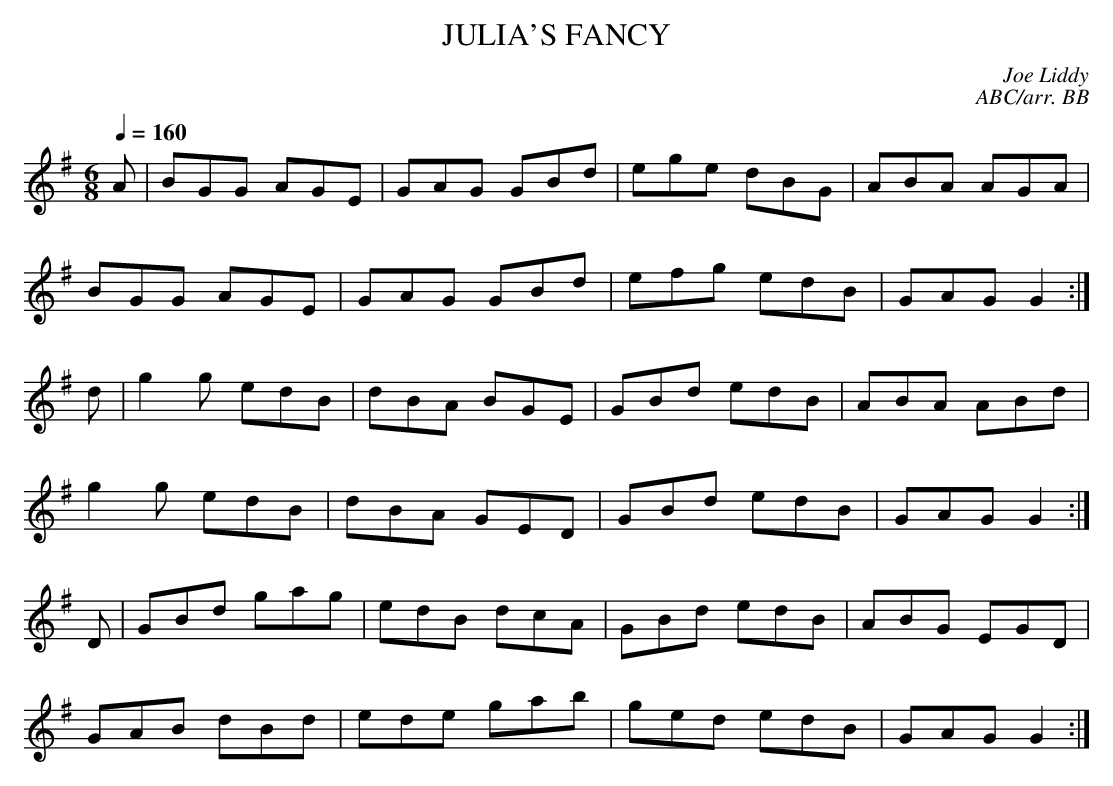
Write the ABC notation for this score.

X:1
T:JULIA'S FANCY
C:Joe Liddy
C:ABC/arr. BB
Q:1/4=160
M:6/8
K:G
A|BGG AGE|GAG GBd|ege dBG|ABA AGA |
BGG AGE|GAG GBd|efg edB|GAG G2 :|
d|g2g edB|dBA BGE|GBd edB|ABA ABd |
g2g edB|dBA GED|GBd edB|GAG G2 :|
D|GBd gag|edB  dcA|GBd edB|ABG EGD |
GAB dBd|ede gab|ged edB|GAG G2 :|
